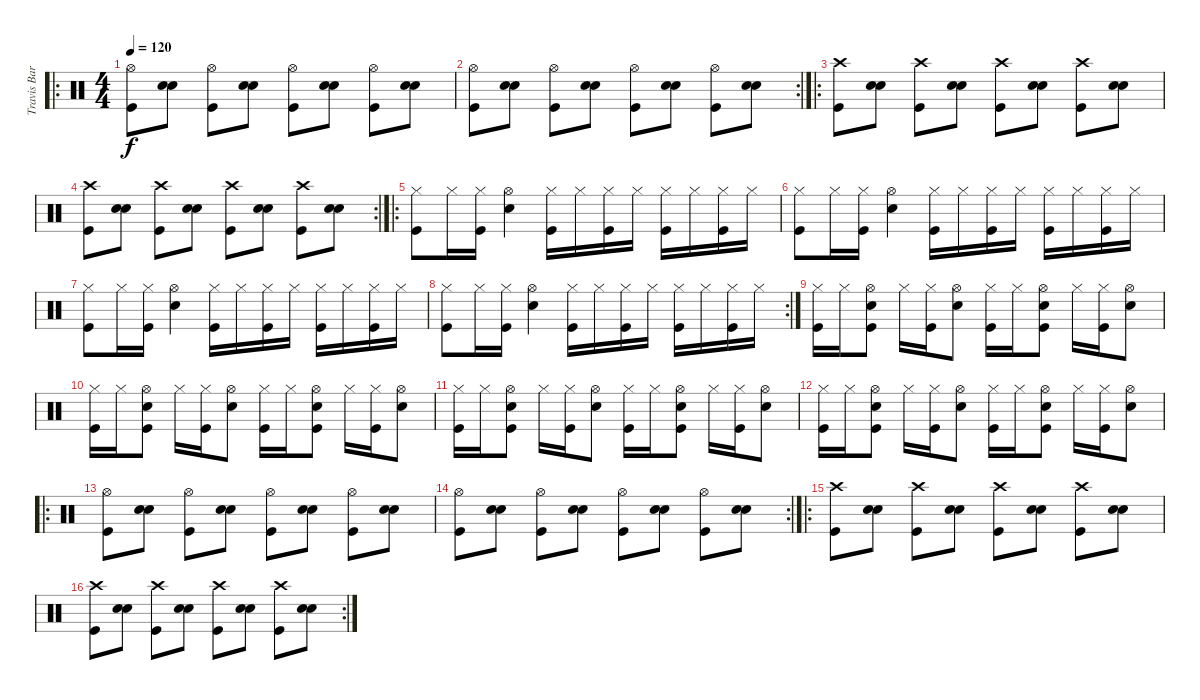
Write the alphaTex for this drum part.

\track ("Travis Barker" "Travis Bar") {instrument percussion}
\staff {score}
\articulation defaults
\ro
\ts (4 4)
\tempo 120
\clef neutral
\ks c
("Hi-Hat (open)" "Kick (hit)").8{dy f} ("Snare (hit) 2" "Snare (hit) 2").8 ("Hi-Hat (open)" "Kick (hit)").8 ("Snare (hit) 2" "Snare (hit) 2").8 ("Hi-Hat (open)" "Kick (hit)").8 ("Snare (hit) 2" "Snare (hit) 2").8 ("Hi-Hat (open)" "Kick (hit)").8 ("Snare (hit) 2" "Snare (hit) 2").8 |
\rc 2
("Hi-Hat (open)" "Kick (hit)").8 ("Snare (hit) 2" "Snare (hit) 2").8 ("Hi-Hat (open)" "Kick (hit)").8 ("Snare (hit) 2" "Snare (hit) 2").8 ("Hi-Hat (open)" "Kick (hit)").8 ("Snare (hit) 2" "Snare (hit) 2").8 ("Hi-Hat (open)" "Kick (hit)").8 ("Snare (hit) 2" "Snare (hit) 2").8 |
\ro
("Crash high (hit)" "Kick (hit)").8 ("Snare (hit) 2" "Snare (hit) 2").8 ("Crash high (hit)" "Kick (hit)").8 ("Snare (hit) 2" "Snare (hit) 2").8 ("Crash high (hit)" "Kick (hit)").8 ("Snare (hit) 2" "Snare (hit) 2").8 ("Crash high (hit)" "Kick (hit)").8 ("Snare (hit) 2" "Snare (hit) 2").8 |
\rc 2
("Crash high (hit)" "Kick (hit)").8 ("Snare (hit) 2" "Snare (hit) 2").8 ("Crash high (hit)" "Kick (hit)").8 ("Snare (hit) 2" "Snare (hit) 2").8 ("Crash high (hit)" "Kick (hit)").8 ("Snare (hit) 2" "Snare (hit) 2").8 ("Crash high (hit)" "Kick (hit)").8 ("Snare (hit) 2" "Snare (hit) 2").8 |
\ro
("Hi-Hat (closed)" "Kick (hit)").8 "Hi-Hat (closed)".16 ("Hi-Hat (closed)" "Kick (hit)").16 ("Hi-Hat (open)" "Snare (hit) 2").4 ("Hi-Hat (closed)" "Kick (hit)").16 "Hi-Hat (closed)".16 ("Hi-Hat (closed)" "Kick (hit)").16 "Hi-Hat (closed)".16 ("Hi-Hat (closed)" "Kick (hit)").16 "Hi-Hat (closed)".16 ("Hi-Hat (closed)" "Kick (hit)").16 "Hi-Hat (closed)".16 |
("Hi-Hat (closed)" "Kick (hit)").8 "Hi-Hat (closed)".16 ("Hi-Hat (closed)" "Kick (hit)").16 ("Hi-Hat (open)" "Snare (hit) 2").4 ("Hi-Hat (closed)" "Kick (hit)").16 "Hi-Hat (closed)".16 ("Hi-Hat (closed)" "Kick (hit)").16 "Hi-Hat (closed)".16 ("Hi-Hat (closed)" "Kick (hit)").16 "Hi-Hat (closed)".16 ("Hi-Hat (closed)" "Kick (hit)").16 "Hi-Hat (closed)".16 |
("Hi-Hat (closed)" "Kick (hit)").8 "Hi-Hat (closed)".16 ("Hi-Hat (closed)" "Kick (hit)").16 ("Hi-Hat (open)" "Snare (hit) 2").4 ("Hi-Hat (closed)" "Kick (hit)").16 "Hi-Hat (closed)".16 ("Hi-Hat (closed)" "Kick (hit)").16 "Hi-Hat (closed)".16 ("Hi-Hat (closed)" "Kick (hit)").16 "Hi-Hat (closed)".16 ("Hi-Hat (closed)" "Kick (hit)").16 "Hi-Hat (closed)".16 |
\rc 2
("Hi-Hat (closed)" "Kick (hit)").8 "Hi-Hat (closed)".16 ("Hi-Hat (closed)" "Kick (hit)").16 ("Hi-Hat (open)" "Snare (hit) 2").4 ("Hi-Hat (closed)" "Kick (hit)").16 "Hi-Hat (closed)".16 ("Hi-Hat (closed)" "Kick (hit)").16 "Hi-Hat (closed)".16 ("Hi-Hat (closed)" "Kick (hit)").16 "Hi-Hat (closed)".16 ("Hi-Hat (closed)" "Kick (hit)").16 "Hi-Hat (closed)".16 |
("Hi-Hat (closed)" "Kick (hit)").16 "Hi-Hat (closed)".16 ("Hi-Hat (open)" "Snare (hit) 2" "Kick (hit)").8 "Hi-Hat (closed)".16 ("Hi-Hat (closed)" "Kick (hit)").16 ("Hi-Hat (open)" "Snare (hit) 2").8 ("Hi-Hat (closed)" "Kick (hit)").16 "Hi-Hat (closed)".16 ("Hi-Hat (open)" "Snare (hit) 2" "Kick (hit)").8 "Hi-Hat (closed)".16 ("Hi-Hat (closed)" "Kick (hit)").16 ("Hi-Hat (open)" "Snare (hit) 2").8 |
("Hi-Hat (closed)" "Kick (hit)").16 "Hi-Hat (closed)".16 ("Hi-Hat (open)" "Snare (hit) 2" "Kick (hit)").8 "Hi-Hat (closed)".16 ("Hi-Hat (closed)" "Kick (hit)").16 ("Hi-Hat (open)" "Snare (hit) 2").8 ("Hi-Hat (closed)" "Kick (hit)").16 "Hi-Hat (closed)".16 ("Hi-Hat (open)" "Snare (hit) 2" "Kick (hit)").8 "Hi-Hat (closed)".16 ("Hi-Hat (closed)" "Kick (hit)").16 ("Hi-Hat (open)" "Snare (hit) 2").8 |
("Hi-Hat (closed)" "Kick (hit)").16 "Hi-Hat (closed)".16 ("Hi-Hat (open)" "Snare (hit) 2" "Kick (hit)").8 "Hi-Hat (closed)".16 ("Hi-Hat (closed)" "Kick (hit)").16 ("Hi-Hat (open)" "Snare (hit) 2").8 ("Hi-Hat (closed)" "Kick (hit)").16 "Hi-Hat (closed)".16 ("Hi-Hat (open)" "Snare (hit) 2" "Kick (hit)").8 "Hi-Hat (closed)".16 ("Hi-Hat (closed)" "Kick (hit)").16 ("Hi-Hat (open)" "Snare (hit) 2").8 |
("Hi-Hat (closed)" "Kick (hit)").16 "Hi-Hat (closed)".16 ("Hi-Hat (open)" "Snare (hit) 2" "Kick (hit)").8 "Hi-Hat (closed)".16 ("Hi-Hat (closed)" "Kick (hit)").16 ("Hi-Hat (open)" "Snare (hit) 2").8 ("Hi-Hat (closed)" "Kick (hit)").16 "Hi-Hat (closed)".16 ("Hi-Hat (open)" "Snare (hit) 2" "Kick (hit)").8 "Hi-Hat (closed)".16 ("Hi-Hat (closed)" "Kick (hit)").16 ("Hi-Hat (open)" "Snare (hit) 2").8 |
\ro
("Hi-Hat (open)" "Kick (hit)").8 ("Snare (hit) 2" "Snare (hit) 2").8 ("Hi-Hat (open)" "Kick (hit)").8 ("Snare (hit) 2" "Snare (hit) 2").8 ("Hi-Hat (open)" "Kick (hit)").8 ("Snare (hit) 2" "Snare (hit) 2").8 ("Hi-Hat (open)" "Kick (hit)").8 ("Snare (hit) 2" "Snare (hit) 2").8 |
\rc 2
("Hi-Hat (open)" "Kick (hit)").8 ("Snare (hit) 2" "Snare (hit) 2").8 ("Hi-Hat (open)" "Kick (hit)").8 ("Snare (hit) 2" "Snare (hit) 2").8 ("Hi-Hat (open)" "Kick (hit)").8 ("Snare (hit) 2" "Snare (hit) 2").8 ("Hi-Hat (open)" "Kick (hit)").8 ("Snare (hit) 2" "Snare (hit) 2").8 |
\ro
("Crash high (hit)" "Kick (hit)").8 ("Snare (hit) 2" "Snare (hit) 2").8 ("Crash high (hit)" "Kick (hit)").8 ("Snare (hit) 2" "Snare (hit) 2").8 ("Crash high (hit)" "Kick (hit)").8 ("Snare (hit) 2" "Snare (hit) 2").8 ("Crash high (hit)" "Kick (hit)").8 ("Snare (hit) 2" "Snare (hit) 2").8 |
\rc 2
("Crash high (hit)" "Kick (hit)").8 ("Snare (hit) 2" "Snare (hit) 2").8 ("Crash high (hit)" "Kick (hit)").8 ("Snare (hit) 2" "Snare (hit) 2").8 ("Crash high (hit)" "Kick (hit)").8 ("Snare (hit) 2" "Snare (hit) 2").8 ("Crash high (hit)" "Kick (hit)").8 ("Snare (hit) 2" "Snare (hit) 2").8
